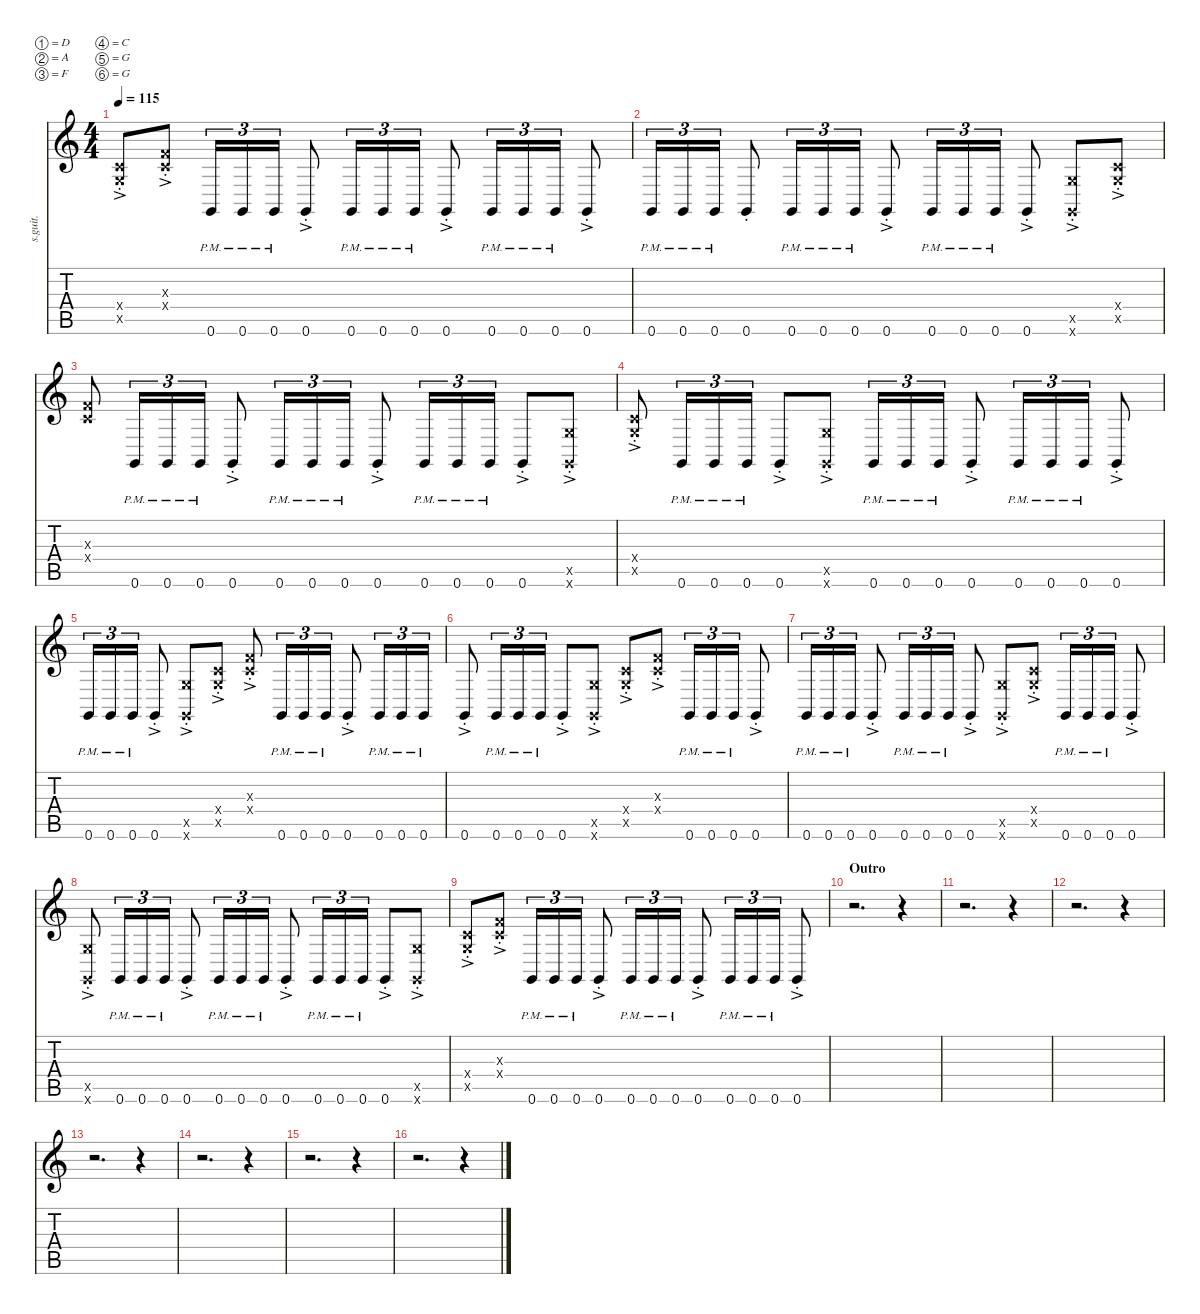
\defaultSystemsLayout 4
\hideDynamics
\bracketExtendMode nobrackets
\track ("Rythm Guitar 2" "s.guit.") {instrument distortionguitar}
\staff {score tabs}
\tuning (D4 A3 F3 C3 G2 G1)
\ts (4 4)
\tempo 115
\clef g2
\ks c
(0.4{ac st x} 0.5{ac st x}).8{lyrics (0 "") lyrics (1 "") lyrics (2 "") lyrics (3 "") lyrics (4 "") dy mp} (0.3{ac st x} 0.4{ac st x}).8{lyrics (0 "") lyrics (1 "") lyrics (2 "") lyrics (3 "") lyrics (4 "")} 0.6{pm}.16{tu (3 2) lyrics (0 "") lyrics (1 "") lyrics (2 "") lyrics (3 "") lyrics (4 "") dy mf} 0.6{pm}.16{tu (3 2) lyrics (0 "") lyrics (1 "") lyrics (2 "") lyrics (3 "") lyrics (4 "")} 0.6{pm}.16{tu (3 2) lyrics (0 "") lyrics (1 "") lyrics (2 "") lyrics (3 "") lyrics (4 "")} 0.6{ac st}.8{lyrics (0 "") lyrics (1 "") lyrics (2 "") lyrics (3 "") lyrics (4 "") dy mp} 0.6{pm}.16{tu (3 2) lyrics (0 "") lyrics (1 "") lyrics (2 "") lyrics (3 "") lyrics (4 "") dy mf} 0.6{pm}.16{tu (3 2) lyrics (0 "") lyrics (1 "") lyrics (2 "") lyrics (3 "") lyrics (4 "")} 0.6{pm}.16{tu (3 2) lyrics (0 "") lyrics (1 "") lyrics (2 "") lyrics (3 "") lyrics (4 "")} 0.6{ac st}.8{lyrics (0 "") lyrics (1 "") lyrics (2 "") lyrics (3 "") lyrics (4 "") dy mp} 0.6{pm}.16{tu (3 2) lyrics (0 "") lyrics (1 "") lyrics (2 "") lyrics (3 "") lyrics (4 "") dy mf} 0.6{pm}.16{tu (3 2) lyrics (0 "") lyrics (1 "") lyrics (2 "") lyrics (3 "") lyrics (4 "")} 0.6{pm}.16{tu (3 2) lyrics (0 "") lyrics (1 "") lyrics (2 "") lyrics (3 "") lyrics (4 "")} 0.6{ac st}.8{lyrics (0 "") lyrics (1 "") lyrics (2 "") lyrics (3 "") lyrics (4 "") dy mp} |
0.6{pm}.16{tu (3 2) lyrics (0 "") lyrics (1 "") lyrics (2 "") lyrics (3 "") lyrics (4 "") dy f} 0.6{pm}.16{tu (3 2) lyrics (0 "") lyrics (1 "") lyrics (2 "") lyrics (3 "") lyrics (4 "")} 0.6{pm}.16{tu (3 2) lyrics (0 "") lyrics (1 "") lyrics (2 "") lyrics (3 "") lyrics (4 "")} 0.6{st}.8{lyrics (0 "") lyrics (1 "") lyrics (2 "") lyrics (3 "") lyrics (4 "")} 0.6{pm}.16{tu (3 2) lyrics (0 "") lyrics (1 "") lyrics (2 "") lyrics (3 "") lyrics (4 "") dy mf} 0.6{pm}.16{tu (3 2) lyrics (0 "") lyrics (1 "") lyrics (2 "") lyrics (3 "") lyrics (4 "")} 0.6{pm}.16{tu (3 2) lyrics (0 "") lyrics (1 "") lyrics (2 "") lyrics (3 "") lyrics (4 "")} 0.6{ac st}.8{lyrics (0 "") lyrics (1 "") lyrics (2 "") lyrics (3 "") lyrics (4 "") dy mp} 0.6{pm}.16{tu (3 2) lyrics (0 "") lyrics (1 "") lyrics (2 "") lyrics (3 "") lyrics (4 "") dy mf} 0.6{pm}.16{tu (3 2) lyrics (0 "") lyrics (1 "") lyrics (2 "") lyrics (3 "") lyrics (4 "")} 0.6{pm}.16{tu (3 2) lyrics (0 "") lyrics (1 "") lyrics (2 "") lyrics (3 "") lyrics (4 "")} 0.6{ac st}.8{lyrics (0 "") lyrics (1 "") lyrics (2 "") lyrics (3 "") lyrics (4 "") dy mp} (0.5{ac st x} 0.6{ac st x}).8{lyrics (0 "") lyrics (1 "") lyrics (2 "") lyrics (3 "") lyrics (4 "")} (0.4{ac st x} 0.5{ac st x}).8{lyrics (0 "") lyrics (1 "") lyrics (2 "") lyrics (3 "") lyrics (4 "")} |
(0.3{x} 0.4{x}).8{lyrics (0 "") lyrics (1 "") lyrics (2 "") lyrics (3 "") lyrics (4 "") dy f} 0.6{pm}.16{tu (3 2) lyrics (0 "") lyrics (1 "") lyrics (2 "") lyrics (3 "") lyrics (4 "") dy mf} 0.6{pm}.16{tu (3 2) lyrics (0 "") lyrics (1 "") lyrics (2 "") lyrics (3 "") lyrics (4 "")} 0.6{pm}.16{tu (3 2) lyrics (0 "") lyrics (1 "") lyrics (2 "") lyrics (3 "") lyrics (4 "")} 0.6{ac st}.8{lyrics (0 "") lyrics (1 "") lyrics (2 "") lyrics (3 "") lyrics (4 "") dy mp} 0.6{pm}.16{tu (3 2) lyrics (0 "") lyrics (1 "") lyrics (2 "") lyrics (3 "") lyrics (4 "") dy mf} 0.6{pm}.16{tu (3 2) lyrics (0 "") lyrics (1 "") lyrics (2 "") lyrics (3 "") lyrics (4 "")} 0.6{pm}.16{tu (3 2) lyrics (0 "") lyrics (1 "") lyrics (2 "") lyrics (3 "") lyrics (4 "")} 0.6{ac st}.8{lyrics (0 "") lyrics (1 "") lyrics (2 "") lyrics (3 "") lyrics (4 "") dy mp} 0.6{pm}.16{tu (3 2) lyrics (0 "") lyrics (1 "") lyrics (2 "") lyrics (3 "") lyrics (4 "") dy mf} 0.6{pm}.16{tu (3 2) lyrics (0 "") lyrics (1 "") lyrics (2 "") lyrics (3 "") lyrics (4 "")} 0.6{pm}.16{tu (3 2) lyrics (0 "") lyrics (1 "") lyrics (2 "") lyrics (3 "") lyrics (4 "")} 0.6{ac st}.8{lyrics (0 "") lyrics (1 "") lyrics (2 "") lyrics (3 "") lyrics (4 "") dy mp} (0.5{ac st x} 0.6{ac st x}).8{lyrics (0 "") lyrics (1 "") lyrics (2 "") lyrics (3 "") lyrics (4 "")} |
(0.4{ac st x} 0.5{ac st x}).8{lyrics (0 "") lyrics (1 "") lyrics (2 "") lyrics (3 "") lyrics (4 "")} 0.6{pm}.16{tu (3 2) lyrics (0 "") lyrics (1 "") lyrics (2 "") lyrics (3 "") lyrics (4 "") dy mf} 0.6{pm}.16{tu (3 2) lyrics (0 "") lyrics (1 "") lyrics (2 "") lyrics (3 "") lyrics (4 "")} 0.6{pm}.16{tu (3 2) lyrics (0 "") lyrics (1 "") lyrics (2 "") lyrics (3 "") lyrics (4 "")} 0.6{ac st}.8{lyrics (0 "") lyrics (1 "") lyrics (2 "") lyrics (3 "") lyrics (4 "") dy mp} (0.5{ac st x} 0.6{ac st x}).8{lyrics (0 "") lyrics (1 "") lyrics (2 "") lyrics (3 "") lyrics (4 "")} 0.6{pm}.16{tu (3 2) lyrics (0 "") lyrics (1 "") lyrics (2 "") lyrics (3 "") lyrics (4 "") dy mf} 0.6{pm}.16{tu (3 2) lyrics (0 "") lyrics (1 "") lyrics (2 "") lyrics (3 "") lyrics (4 "")} 0.6{pm}.16{tu (3 2) lyrics (0 "") lyrics (1 "") lyrics (2 "") lyrics (3 "") lyrics (4 "")} 0.6{ac st}.8{lyrics (0 "") lyrics (1 "") lyrics (2 "") lyrics (3 "") lyrics (4 "") dy mp} 0.6{pm}.16{tu (3 2) lyrics (0 "") lyrics (1 "") lyrics (2 "") lyrics (3 "") lyrics (4 "") dy mf} 0.6{pm}.16{tu (3 2) lyrics (0 "") lyrics (1 "") lyrics (2 "") lyrics (3 "") lyrics (4 "")} 0.6{pm}.16{tu (3 2) lyrics (0 "") lyrics (1 "") lyrics (2 "") lyrics (3 "") lyrics (4 "")} 0.6{ac st}.8{lyrics (0 "") lyrics (1 "") lyrics (2 "") lyrics (3 "") lyrics (4 "") dy mp} |
0.6{pm}.16{tu (3 2) lyrics (0 "") lyrics (1 "") lyrics (2 "") lyrics (3 "") lyrics (4 "") dy mf} 0.6{pm}.16{tu (3 2) lyrics (0 "") lyrics (1 "") lyrics (2 "") lyrics (3 "") lyrics (4 "")} 0.6{pm}.16{tu (3 2) lyrics (0 "") lyrics (1 "") lyrics (2 "") lyrics (3 "") lyrics (4 "")} 0.6{ac st}.8{lyrics (0 "") lyrics (1 "") lyrics (2 "") lyrics (3 "") lyrics (4 "") dy mp} (0.5{ac st x} 0.6{ac st x}).8{lyrics (0 "") lyrics (1 "") lyrics (2 "") lyrics (3 "") lyrics (4 "")} (0.4{ac st x} 0.5{ac st x}).8{lyrics (0 "") lyrics (1 "") lyrics (2 "") lyrics (3 "") lyrics (4 "")} (0.3{ac st x} 0.4{ac st x}).8{lyrics (0 "") lyrics (1 "") lyrics (2 "") lyrics (3 "") lyrics (4 "")} 0.6{pm}.16{tu (3 2) lyrics (0 "") lyrics (1 "") lyrics (2 "") lyrics (3 "") lyrics (4 "") dy mf} 0.6{pm}.16{tu (3 2) lyrics (0 "") lyrics (1 "") lyrics (2 "") lyrics (3 "") lyrics (4 "")} 0.6{pm}.16{tu (3 2) lyrics (0 "") lyrics (1 "") lyrics (2 "") lyrics (3 "") lyrics (4 "")} 0.6{ac st}.8{lyrics (0 "") lyrics (1 "") lyrics (2 "") lyrics (3 "") lyrics (4 "") dy mp} 0.6{pm}.16{tu (3 2) lyrics (0 "") lyrics (1 "") lyrics (2 "") lyrics (3 "") lyrics (4 "") dy mf} 0.6{pm}.16{tu (3 2) lyrics (0 "") lyrics (1 "") lyrics (2 "") lyrics (3 "") lyrics (4 "")} 0.6{pm}.16{tu (3 2) lyrics (0 "") lyrics (1 "") lyrics (2 "") lyrics (3 "") lyrics (4 "")} |
0.6{ac st}.8{lyrics (0 "") lyrics (1 "") lyrics (2 "") lyrics (3 "") lyrics (4 "") dy mp} 0.6{pm}.16{tu (3 2) lyrics (0 "") lyrics (1 "") lyrics (2 "") lyrics (3 "") lyrics (4 "") dy mf} 0.6{pm}.16{tu (3 2) lyrics (0 "") lyrics (1 "") lyrics (2 "") lyrics (3 "") lyrics (4 "")} 0.6{pm}.16{tu (3 2) lyrics (0 "") lyrics (1 "") lyrics (2 "") lyrics (3 "") lyrics (4 "")} 0.6{ac st}.8{lyrics (0 "") lyrics (1 "") lyrics (2 "") lyrics (3 "") lyrics (4 "") dy mp} (0.5{ac st x} 0.6{ac st x}).8{lyrics (0 "") lyrics (1 "") lyrics (2 "") lyrics (3 "") lyrics (4 "")} (0.4{ac st x} 0.5{ac st x}).8{lyrics (0 "") lyrics (1 "") lyrics (2 "") lyrics (3 "") lyrics (4 "")} (0.3{ac st x} 0.4{ac st x}).8{lyrics (0 "") lyrics (1 "") lyrics (2 "") lyrics (3 "") lyrics (4 "")} 0.6{pm}.16{tu (3 2) lyrics (0 "") lyrics (1 "") lyrics (2 "") lyrics (3 "") lyrics (4 "") dy mf} 0.6{pm}.16{tu (3 2) lyrics (0 "") lyrics (1 "") lyrics (2 "") lyrics (3 "") lyrics (4 "")} 0.6{pm}.16{tu (3 2) lyrics (0 "") lyrics (1 "") lyrics (2 "") lyrics (3 "") lyrics (4 "")} 0.6{ac st}.8{lyrics (0 "") lyrics (1 "") lyrics (2 "") lyrics (3 "") lyrics (4 "") dy mp} |
0.6{pm}.16{tu (3 2) lyrics (0 "") lyrics (1 "") lyrics (2 "") lyrics (3 "") lyrics (4 "") dy mf} 0.6{pm}.16{tu (3 2) lyrics (0 "") lyrics (1 "") lyrics (2 "") lyrics (3 "") lyrics (4 "")} 0.6{pm}.16{tu (3 2) lyrics (0 "") lyrics (1 "") lyrics (2 "") lyrics (3 "") lyrics (4 "")} 0.6{ac st}.8{lyrics (0 "") lyrics (1 "") lyrics (2 "") lyrics (3 "") lyrics (4 "") dy mp} 0.6{pm}.16{tu (3 2) lyrics (0 "") lyrics (1 "") lyrics (2 "") lyrics (3 "") lyrics (4 "") dy mf} 0.6{pm}.16{tu (3 2) lyrics (0 "") lyrics (1 "") lyrics (2 "") lyrics (3 "") lyrics (4 "")} 0.6{pm}.16{tu (3 2) lyrics (0 "") lyrics (1 "") lyrics (2 "") lyrics (3 "") lyrics (4 "")} 0.6{ac st}.8{lyrics (0 "") lyrics (1 "") lyrics (2 "") lyrics (3 "") lyrics (4 "") dy mp} (0.5{ac st x} 0.6{ac st x}).8{lyrics (0 "") lyrics (1 "") lyrics (2 "") lyrics (3 "") lyrics (4 "")} (0.4{ac st x} 0.5{ac st x}).8{lyrics (0 "") lyrics (1 "") lyrics (2 "") lyrics (3 "") lyrics (4 "")} 0.6{pm}.16{tu (3 2) lyrics (0 "") lyrics (1 "") lyrics (2 "") lyrics (3 "") lyrics (4 "") dy mf} 0.6{pm}.16{tu (3 2) lyrics (0 "") lyrics (1 "") lyrics (2 "") lyrics (3 "") lyrics (4 "")} 0.6{pm}.16{tu (3 2) lyrics (0 "") lyrics (1 "") lyrics (2 "") lyrics (3 "") lyrics (4 "")} 0.6{ac st}.8{lyrics (0 "") lyrics (1 "") lyrics (2 "") lyrics (3 "") lyrics (4 "") dy mp} |
(0.5{ac st x} 0.6{ac st x}).8{lyrics (0 "") lyrics (1 "") lyrics (2 "") lyrics (3 "") lyrics (4 "")} 0.6{pm}.16{tu (3 2) lyrics (0 "") lyrics (1 "") lyrics (2 "") lyrics (3 "") lyrics (4 "") dy mf} 0.6{pm}.16{tu (3 2) lyrics (0 "") lyrics (1 "") lyrics (2 "") lyrics (3 "") lyrics (4 "")} 0.6{pm}.16{tu (3 2) lyrics (0 "") lyrics (1 "") lyrics (2 "") lyrics (3 "") lyrics (4 "")} 0.6{ac st}.8{lyrics (0 "") lyrics (1 "") lyrics (2 "") lyrics (3 "") lyrics (4 "") dy mp} 0.6{pm}.16{tu (3 2) lyrics (0 "") lyrics (1 "") lyrics (2 "") lyrics (3 "") lyrics (4 "") dy mf} 0.6{pm}.16{tu (3 2) lyrics (0 "") lyrics (1 "") lyrics (2 "") lyrics (3 "") lyrics (4 "")} 0.6{pm}.16{tu (3 2) lyrics (0 "") lyrics (1 "") lyrics (2 "") lyrics (3 "") lyrics (4 "")} 0.6{ac st}.8{lyrics (0 "") lyrics (1 "") lyrics (2 "") lyrics (3 "") lyrics (4 "") dy mp} 0.6{pm}.16{tu (3 2) lyrics (0 "") lyrics (1 "") lyrics (2 "") lyrics (3 "") lyrics (4 "") dy mf} 0.6{pm}.16{tu (3 2) lyrics (0 "") lyrics (1 "") lyrics (2 "") lyrics (3 "") lyrics (4 "")} 0.6{pm}.16{tu (3 2) lyrics (0 "") lyrics (1 "") lyrics (2 "") lyrics (3 "") lyrics (4 "")} 0.6{ac st}.8{lyrics (0 "") lyrics (1 "") lyrics (2 "") lyrics (3 "") lyrics (4 "") dy mp} (0.5{ac st x} 0.6{ac st x}).8{lyrics (0 "") lyrics (1 "") lyrics (2 "") lyrics (3 "") lyrics (4 "")} |
(0.4{ac st x} 0.5{ac st x}).8{lyrics (0 "") lyrics (1 "") lyrics (2 "") lyrics (3 "") lyrics (4 "")} (0.3{ac st x} 0.4{ac st x}).8{lyrics (0 "") lyrics (1 "") lyrics (2 "") lyrics (3 "") lyrics (4 "")} 0.6{pm}.16{tu (3 2) lyrics (0 "") lyrics (1 "") lyrics (2 "") lyrics (3 "") lyrics (4 "") dy mf} 0.6{pm}.16{tu (3 2) lyrics (0 "") lyrics (1 "") lyrics (2 "") lyrics (3 "") lyrics (4 "")} 0.6{pm}.16{tu (3 2) lyrics (0 "") lyrics (1 "") lyrics (2 "") lyrics (3 "") lyrics (4 "")} 0.6{ac st}.8{lyrics (0 "") lyrics (1 "") lyrics (2 "") lyrics (3 "") lyrics (4 "") dy mp} 0.6{pm}.16{tu (3 2) lyrics (0 "") lyrics (1 "") lyrics (2 "") lyrics (3 "") lyrics (4 "") dy mf} 0.6{pm}.16{tu (3 2) lyrics (0 "") lyrics (1 "") lyrics (2 "") lyrics (3 "") lyrics (4 "")} 0.6{pm}.16{tu (3 2) lyrics (0 "") lyrics (1 "") lyrics (2 "") lyrics (3 "") lyrics (4 "")} 0.6{ac st}.8{lyrics (0 "") lyrics (1 "") lyrics (2 "") lyrics (3 "") lyrics (4 "") dy mp} 0.6{pm}.16{tu (3 2) lyrics (0 "") lyrics (1 "") lyrics (2 "") lyrics (3 "") lyrics (4 "") dy mf} 0.6{pm}.16{tu (3 2) lyrics (0 "") lyrics (1 "") lyrics (2 "") lyrics (3 "") lyrics (4 "")} 0.6{pm}.16{tu (3 2) lyrics (0 "") lyrics (1 "") lyrics (2 "") lyrics (3 "") lyrics (4 "")} 0.6{ac st}.8{lyrics (0 "") lyrics (1 "") lyrics (2 "") lyrics (3 "") lyrics (4 "") dy mp} |
\section ("" "Outro")
r.2{d} r.4 |
r.2{d} r.4 |
r.2{d} r.4 |
r.2{d} r.4 |
r.2{d} r.4 |
r.2{d} r.4 |
r.2{d} r.4
